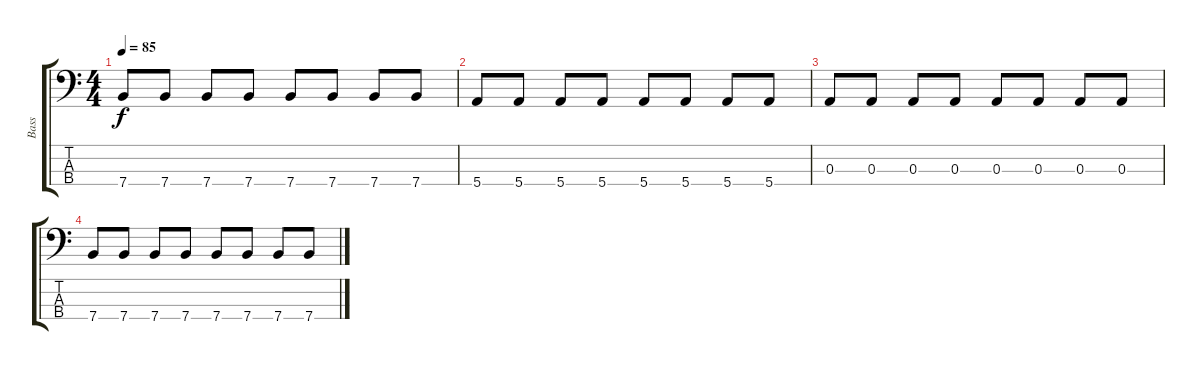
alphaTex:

\track ("Bass" "Bass") {solo instrument electricbassfinger}
\staff {score tabs}
\tuning (G2 D2 A1 E1) {hide}
\ts (4 4)
\tempo 85
\clef f4
\ks c
7.4.8{dy f} 7.4.8 7.4.8 7.4.8 7.4.8 7.4.8 7.4.8 7.4.8 |
5.4.8 5.4.8 5.4.8 5.4.8 5.4.8 5.4.8 5.4.8 5.4.8 |
0.3.8 0.3.8 0.3.8 0.3.8 0.3.8 0.3.8 0.3.8 0.3.8 |
7.4.8 7.4.8 7.4.8 7.4.8 7.4.8 7.4.8 7.4.8 7.4.8
